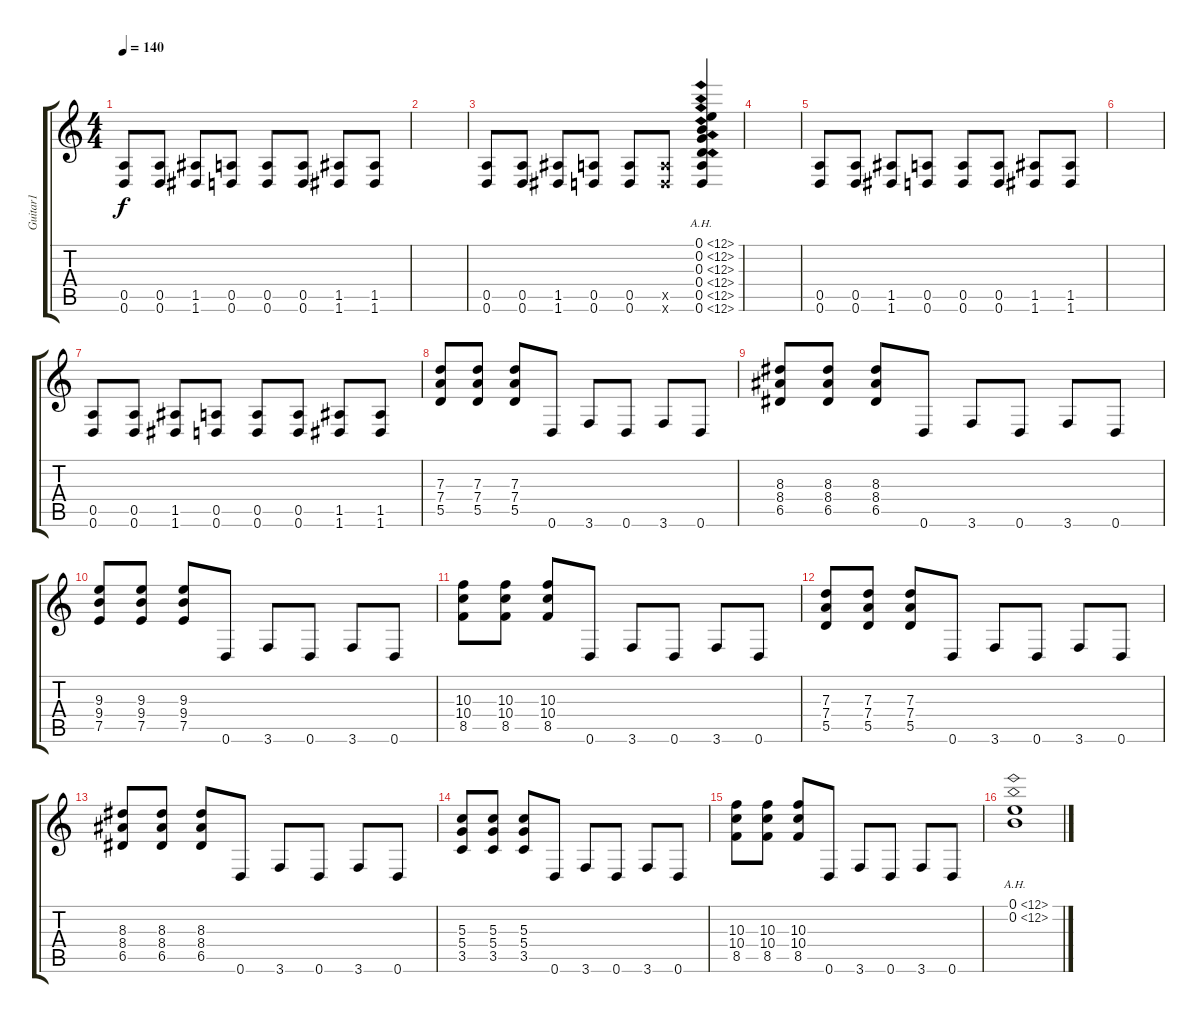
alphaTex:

\track ("Guitar1" "Guitar1") {instrument overdrivenguitar}
\staff {score tabs}
\tuning (E4 B3 G3 D3 A2 D2) {hide}
\ts (4 4)
\tempo 140
\clef g2
\ks c
(0.5 0.6).8{dy f} (0.5 0.6).8 (1.5 1.6).8 (0.5 0.6).8 (0.5 0.6).8 (0.5 0.6).8 (1.5 1.6).8 (1.5 1.6).8 |
|
(0.5 0.6).8 (0.5 0.6).8 (1.5 1.6).8 (0.5 0.6).8 (0.5 0.6).8 (0.5{x} 0.6{x}).8 (0.1{ah 12} 0.2{ah 12} 0.3{ah 12} 0.4{ah 12} 0.5{ah 12} 0.6{ah 12}).4 |
|
(0.5 0.6).8 (0.5 0.6).8 (1.5 1.6).8 (0.5 0.6).8 (0.5 0.6).8 (0.5 0.6).8 (1.5 1.6).8 (1.5 1.6).8 |
|
(0.5 0.6).8 (0.5 0.6).8 (1.5 1.6).8 (0.5 0.6).8 (0.5 0.6).8 (0.5 0.6).8 (1.5 1.6).8 (1.5 1.6).8 |
(7.3 7.4 5.5).8 (7.3 7.4 5.5).8 (7.3 7.4 5.5).8 0.6.8 3.6.8 0.6.8 3.6.8 0.6.8 |
(8.3 8.4 6.5).8 (8.3 8.4 6.5).8 (8.3 8.4 6.5).8 0.6.8 3.6.8 0.6.8 3.6.8 0.6.8 |
(9.3 9.4 7.5).8 (9.3 9.4 7.5).8 (9.3 9.4 7.5).8 0.6.8 3.6.8 0.6.8 3.6.8 0.6.8 |
(10.3 10.4 8.5).8 (10.3 10.4 8.5).8 (10.3 10.4 8.5).8 0.6.8 3.6.8 0.6.8 3.6.8 0.6.8 |
(7.3 7.4 5.5).8 (7.3 7.4 5.5).8 (7.3 7.4 5.5).8 0.6.8 3.6.8 0.6.8 3.6.8 0.6.8 |
(8.3 8.4 6.5).8 (8.3 8.4 6.5).8 (8.3 8.4 6.5).8 0.6.8 3.6.8 0.6.8 3.6.8 0.6.8 |
(5.3 5.4 3.5).8 (5.3 5.4 3.5).8 (5.3 5.4 3.5).8 0.6.8 3.6.8 0.6.8 3.6.8 0.6.8 |
(10.3 10.4 8.5).8 (10.3 10.4 8.5).8 (10.3 10.4 8.5).8 0.6.8 3.6.8 0.6.8 3.6.8 0.6.8 |
(0.1{ah 12} 0.2{ah 12}).1
